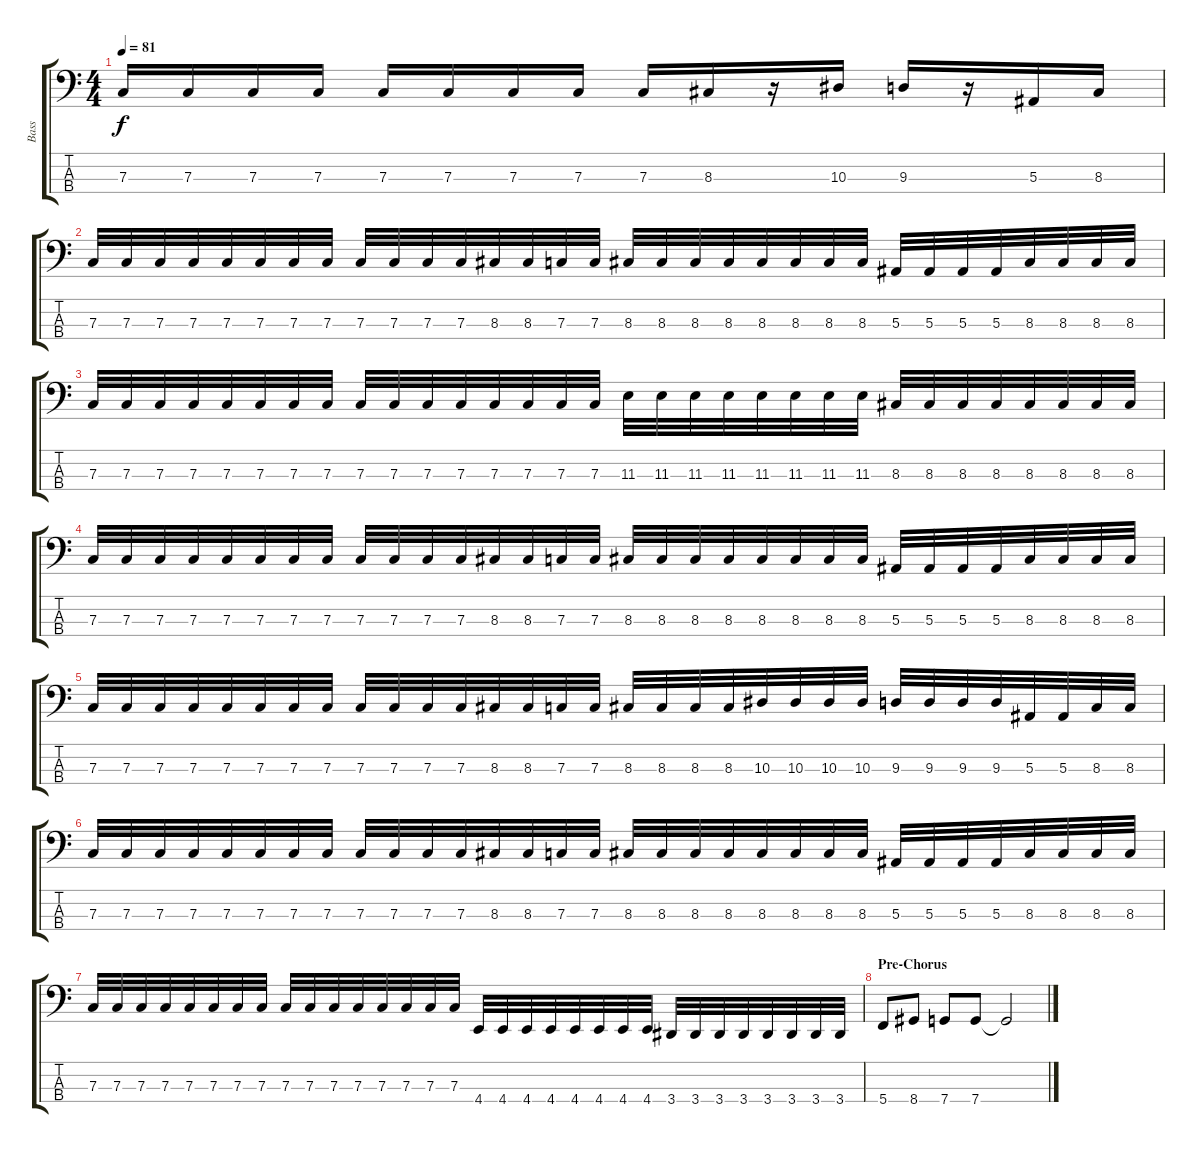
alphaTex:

\track ("Bass" "Bass") {instrument electricbassfinger}
\staff {score tabs}
\tuning (Eb2 Bb1 F1 C1) {hide}
\ts (4 4)
\tempo 81
\clef f4
\ks c
7.3.16{dy f} 7.3.16 7.3.16 7.3.16 7.3.16 7.3.16 7.3.16 7.3.16 7.3.16 8.3.16 r.16 10.3.16 9.3.16 r.16 5.3.16 8.3.16 |
7.3.32 7.3.32 7.3.32 7.3.32 7.3.32 7.3.32 7.3.32 7.3.32 7.3.32 7.3.32 7.3.32 7.3.32 8.3.32 8.3.32 7.3.32 7.3.32 8.3.32 8.3.32 8.3.32 8.3.32 8.3.32 8.3.32 8.3.32 8.3.32 5.3.32 5.3.32 5.3.32 5.3.32 8.3.32 8.3.32 8.3.32 8.3.32 |
7.3.32 7.3.32 7.3.32 7.3.32 7.3.32 7.3.32 7.3.32 7.3.32 7.3.32 7.3.32 7.3.32 7.3.32 7.3.32 7.3.32 7.3.32 7.3.32 11.3.32 11.3.32 11.3.32 11.3.32 11.3.32 11.3.32 11.3.32 11.3.32 8.3.32 8.3.32 8.3.32 8.3.32 8.3.32 8.3.32 8.3.32 8.3.32 |
7.3.32 7.3.32 7.3.32 7.3.32 7.3.32 7.3.32 7.3.32 7.3.32 7.3.32 7.3.32 7.3.32 7.3.32 8.3.32 8.3.32 7.3.32 7.3.32 8.3.32 8.3.32 8.3.32 8.3.32 8.3.32 8.3.32 8.3.32 8.3.32 5.3.32 5.3.32 5.3.32 5.3.32 8.3.32 8.3.32 8.3.32 8.3.32 |
7.3.32 7.3.32 7.3.32 7.3.32 7.3.32 7.3.32 7.3.32 7.3.32 7.3.32 7.3.32 7.3.32 7.3.32 8.3.32 8.3.32 7.3.32 7.3.32 8.3.32 8.3.32 8.3.32 8.3.32 10.3.32 10.3.32 10.3.32 10.3.32 9.3.32 9.3.32 9.3.32 9.3.32 5.3.32 5.3.32 8.3.32 8.3.32 |
7.3.32 7.3.32 7.3.32 7.3.32 7.3.32 7.3.32 7.3.32 7.3.32 7.3.32 7.3.32 7.3.32 7.3.32 8.3.32 8.3.32 7.3.32 7.3.32 8.3.32 8.3.32 8.3.32 8.3.32 8.3.32 8.3.32 8.3.32 8.3.32 5.3.32 5.3.32 5.3.32 5.3.32 8.3.32 8.3.32 8.3.32 8.3.32 |
7.3.32 7.3.32 7.3.32 7.3.32 7.3.32 7.3.32 7.3.32 7.3.32 7.3.32 7.3.32 7.3.32 7.3.32 7.3.32 7.3.32 7.3.32 7.3.32 4.4.32 4.4.32 4.4.32 4.4.32 4.4.32 4.4.32 4.4.32 4.4.32 3.4.32 3.4.32 3.4.32 3.4.32 3.4.32 3.4.32 3.4.32 3.4.32 |
\section ("" "Pre-Chorus")
5.4.8 8.4.8 7.4.8 7.4.8 7.4{t}.2
